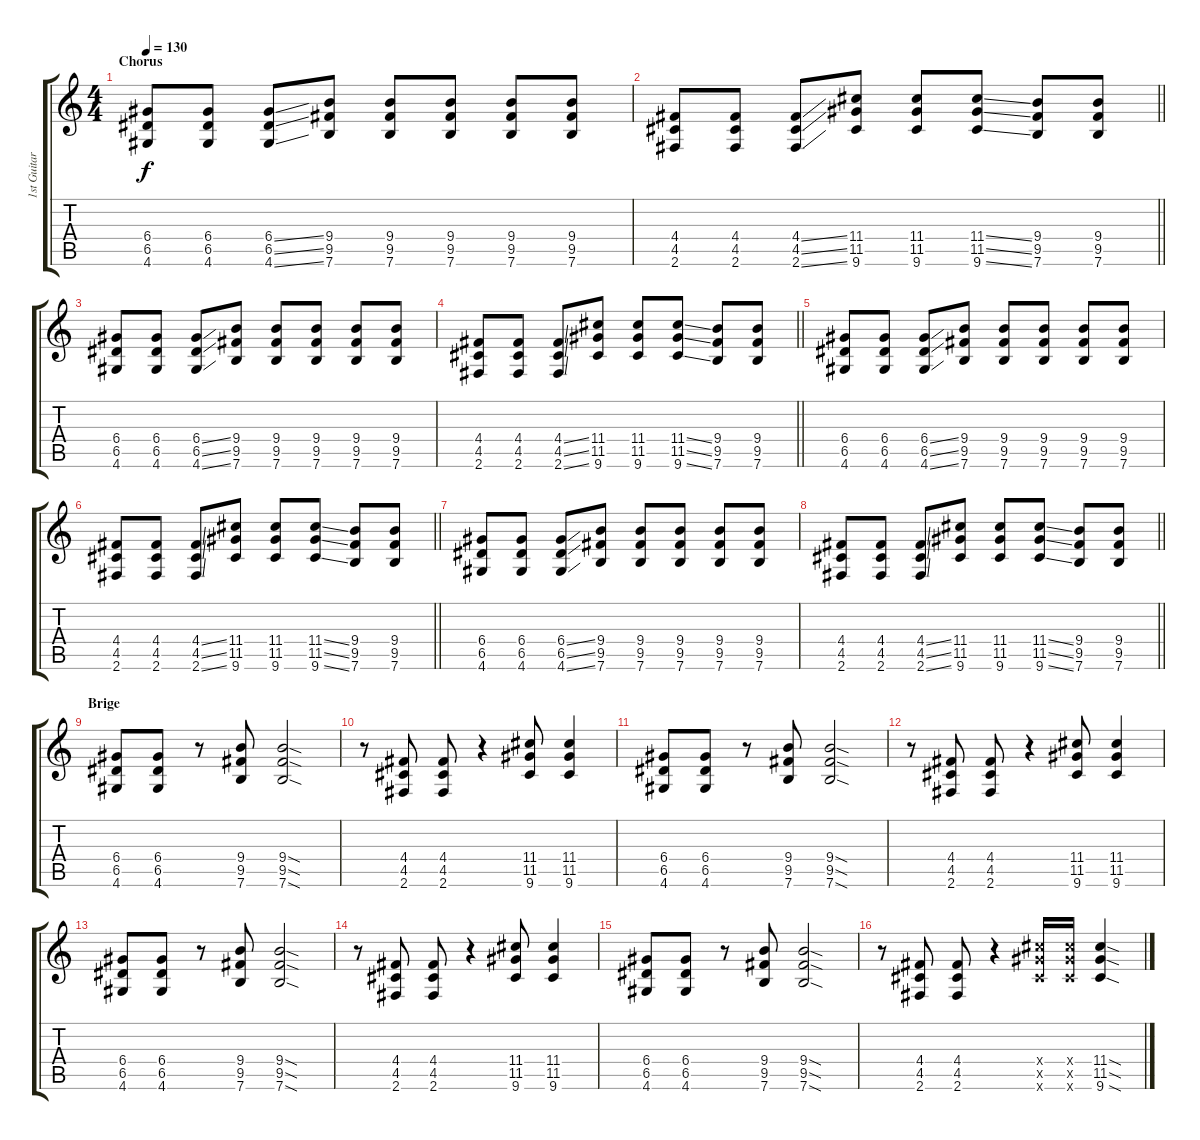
\track ("1st Guitar" "1st Guitar") {instrument overdrivenguitar}
\staff {score tabs}
\tuning (E4 B3 G3 D3 A2 E2) {hide}
\ts (4 4)
\section ("" "Chorus")
\tempo 130
\clef g2
\ks c
(6.4 6.5 4.6).8{dy f} (6.4 6.5 4.6).8 (6.4{ss} 6.5{ss} 4.6{ss}).8 (9.4 9.5 7.6).8 (9.4 9.5 7.6).8 (9.4 9.5 7.6).8 (9.4 9.5 7.6).8 (9.4 9.5 7.6).8 |
\barLineRight lightlight
(4.4 4.5 2.6).8 (4.4 4.5 2.6).8 (4.4{ss} 4.5{ss} 2.6{ss}).8 (11.4 11.5 9.6).8 (11.4 11.5 9.6).8 (11.4{ss} 11.5{ss} 9.6{ss}).8 (9.4 9.5 7.6).8 (9.4 9.5 7.6).8 |
(6.4 6.5 4.6).8 (6.4 6.5 4.6).8 (6.4{ss} 6.5{ss} 4.6{ss}).8 (9.4 9.5 7.6).8 (9.4 9.5 7.6).8 (9.4 9.5 7.6).8 (9.4 9.5 7.6).8 (9.4 9.5 7.6).8 |
\barLineRight lightlight
(4.4 4.5 2.6).8 (4.4 4.5 2.6).8 (4.4{ss} 4.5{ss} 2.6{ss}).8 (11.4 11.5 9.6).8 (11.4 11.5 9.6).8 (11.4{ss} 11.5{ss} 9.6{ss}).8 (9.4 9.5 7.6).8 (9.4 9.5 7.6).8 |
(6.4 6.5 4.6).8 (6.4 6.5 4.6).8 (6.4{ss} 6.5{ss} 4.6{ss}).8 (9.4 9.5 7.6).8 (9.4 9.5 7.6).8 (9.4 9.5 7.6).8 (9.4 9.5 7.6).8 (9.4 9.5 7.6).8 |
\barLineRight lightlight
(4.4 4.5 2.6).8 (4.4 4.5 2.6).8 (4.4{ss} 4.5{ss} 2.6{ss}).8 (11.4 11.5 9.6).8 (11.4 11.5 9.6).8 (11.4{ss} 11.5{ss} 9.6{ss}).8 (9.4 9.5 7.6).8 (9.4 9.5 7.6).8 |
(6.4 6.5 4.6).8 (6.4 6.5 4.6).8 (6.4{ss} 6.5{ss} 4.6{ss}).8 (9.4 9.5 7.6).8 (9.4 9.5 7.6).8 (9.4 9.5 7.6).8 (9.4 9.5 7.6).8 (9.4 9.5 7.6).8 |
\barLineRight lightlight
(4.4 4.5 2.6).8 (4.4 4.5 2.6).8 (4.4{ss} 4.5{ss} 2.6{ss}).8 (11.4 11.5 9.6).8 (11.4 11.5 9.6).8 (11.4{ss} 11.5{ss} 9.6{ss}).8 (9.4 9.5 7.6).8 (9.4 9.5 7.6).8 |
\section ("" "Brige")
(6.4 6.5 4.6).8 (6.4 6.5 4.6).8 r.8 (9.4 9.5 7.6).8 (9.4{sod} 9.5{sod} 7.6{sod}).2 |
r.8 (4.4 4.5 2.6).8 (4.4 4.5 2.6).8 r.4 (11.4 11.5 9.6).8 (11.4 11.5 9.6).4 |
(6.4 6.5 4.6).8 (6.4 6.5 4.6).8 r.8 (9.4 9.5 7.6).8 (9.4{sod} 9.5{sod} 7.6{sod}).2 |
r.8 (4.4 4.5 2.6).8 (4.4 4.5 2.6).8 r.4 (11.4 11.5 9.6).8 (11.4 11.5 9.6).4 |
(6.4 6.5 4.6).8 (6.4 6.5 4.6).8 r.8 (9.4 9.5 7.6).8 (9.4{sod} 9.5{sod} 7.6{sod}).2 |
r.8 (4.4 4.5 2.6).8 (4.4 4.5 2.6).8 r.4 (11.4 11.5 9.6).8 (11.4 11.5 9.6).4 |
(6.4 6.5 4.6).8 (6.4 6.5 4.6).8 r.8 (9.4 9.5 7.6).8 (9.4{sod} 9.5{sod} 7.6{sod}).2 |
r.8 (4.4 4.5 2.6).8 (4.4 4.5 2.6).8 r.4 (11.4{x} 11.5{x} 9.6{x}).16 (11.4{x} 11.5{x} 9.6{x}).16 (11.4{sod} 11.5{sod} 9.6{sod}).4
